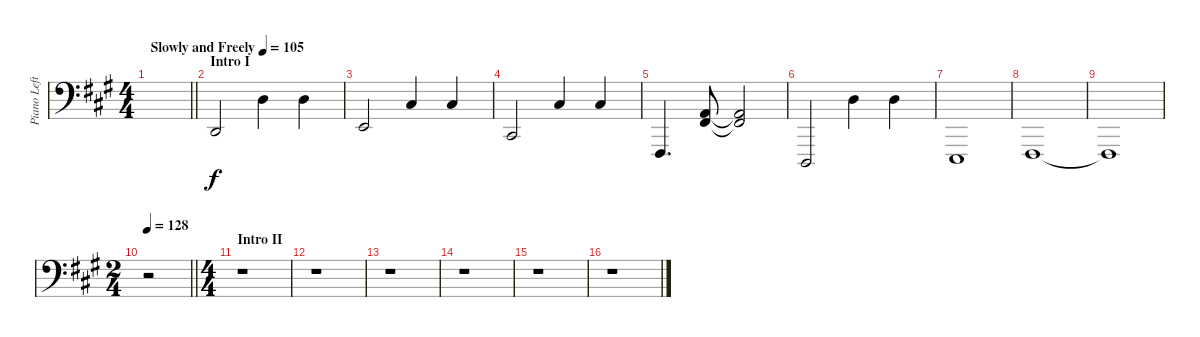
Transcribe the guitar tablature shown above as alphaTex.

\track ("Piano Left Hand" "Piano Left") {instrument acousticgrandpiano}
\staff {score}
\tuning (G2 D2 A1 E1 B0) {hide}
\ts (4 4)
\tempo (105 "Slowly and Freely")
\clef f4
\barLineRight lightlight
\ks a
|
\section ("" "Intro I")
0.2.2 7.1.4 7.1.4 |
2.2.2 6.1.4 6.1.4 |
4.3.2 6.1.4 6.1.4 |
2.4.4{d} (2.1 4.2).8 (2.1{t} 4.2{t}).2 |
3.5.2 7.1.4 7.1.4 |
0.4.1 |
2.4.1 |
2.4{t}.1 |
\ts (2 4)
\tempo 128
\barLineRight lightlight
r.2 |
\ts (4 4)
\section ("" "Intro II")
r.1 |
r.1 |
r.1 |
r.1 |
r.1 |
r.1
